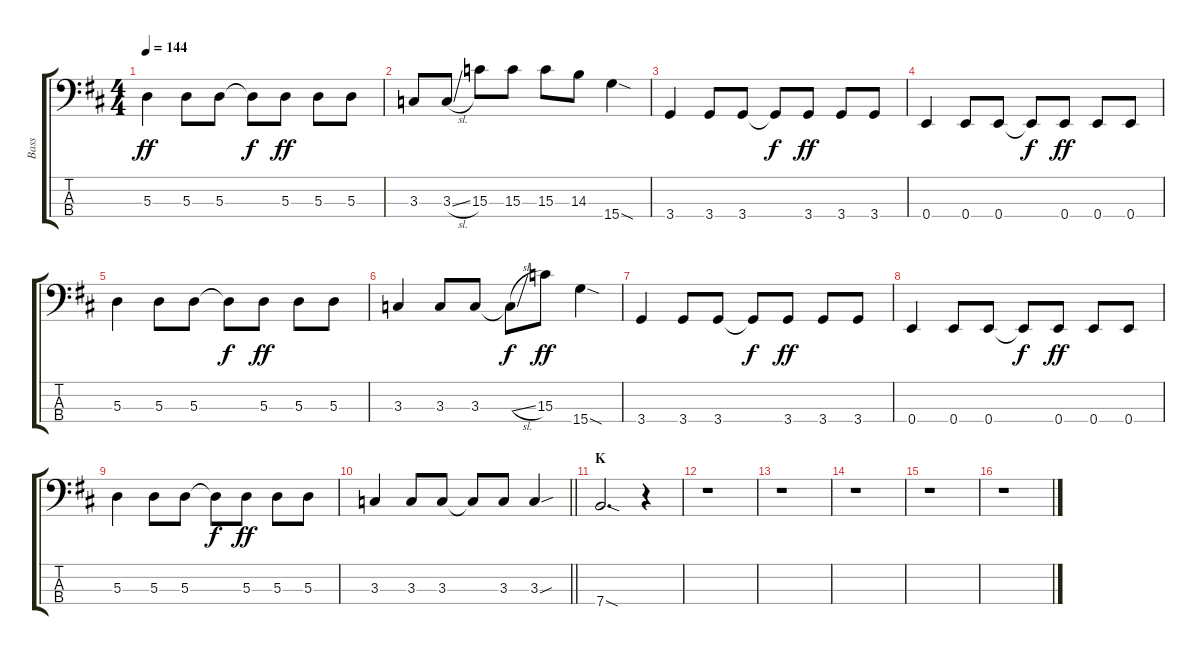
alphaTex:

\track ("Bass" "Bass") {instrument electricbasspick}
\staff {score tabs}
\tuning (G2 D2 A1 E1) {hide}
\ts (4 4)
\tempo 144
\clef f4
\ks d
5.3.4{dy ff} 5.3.8 5.3.8 5.3{t}.8{dy f} 5.3.8{dy ff} 5.3.8 5.3.8 |
3.3.8 3.3{sl}.8 15.3.8 15.3.8 15.3.8 14.3.8 15.4{sod}.4 |
3.4.4 3.4.8 3.4.8 3.4{t}.8{dy f} 3.4.8{dy ff} 3.4.8 3.4.8 |
0.4.4 0.4.8 0.4.8 0.4{t}.8{dy f} 0.4.8{dy ff} 0.4.8 0.4.8 |
5.3.4 5.3.8 5.3.8 5.3{t}.8{dy f} 5.3.8{dy ff} 5.3.8 5.3.8 |
3.3.4 3.3.8 3.3.8 3.3{sl t}.8{dy f} 15.3.8{dy ff} 15.4{sod}.4 |
3.4.4 3.4.8 3.4.8 3.4{t}.8{dy f} 3.4.8{dy ff} 3.4.8 3.4.8 |
0.4.4 0.4.8 0.4.8 0.4{t}.8{dy f} 0.4.8{dy ff} 0.4.8 0.4.8 |
5.3.4 5.3.8 5.3.8 5.3{t}.8{dy f} 5.3.8{dy ff} 5.3.8 5.3.8 |
\barLineRight lightlight
3.3.4 3.3.8 3.3.8 3.3{t}.8 3.3.8 3.3{sou}.4 |
\section ("" "K")
7.4{sod}.2{d} r.4 |
r.1 |
r.1 |
r.1 |
r.1 |
r.1
